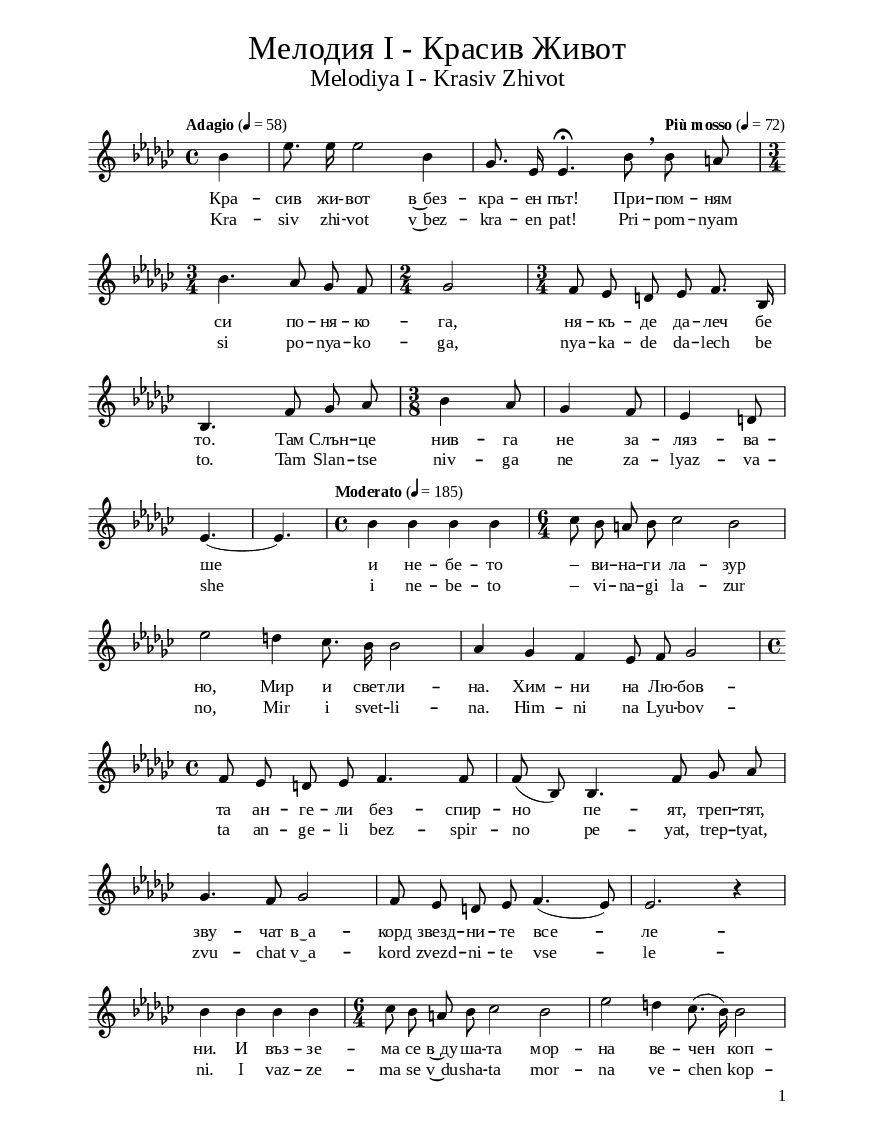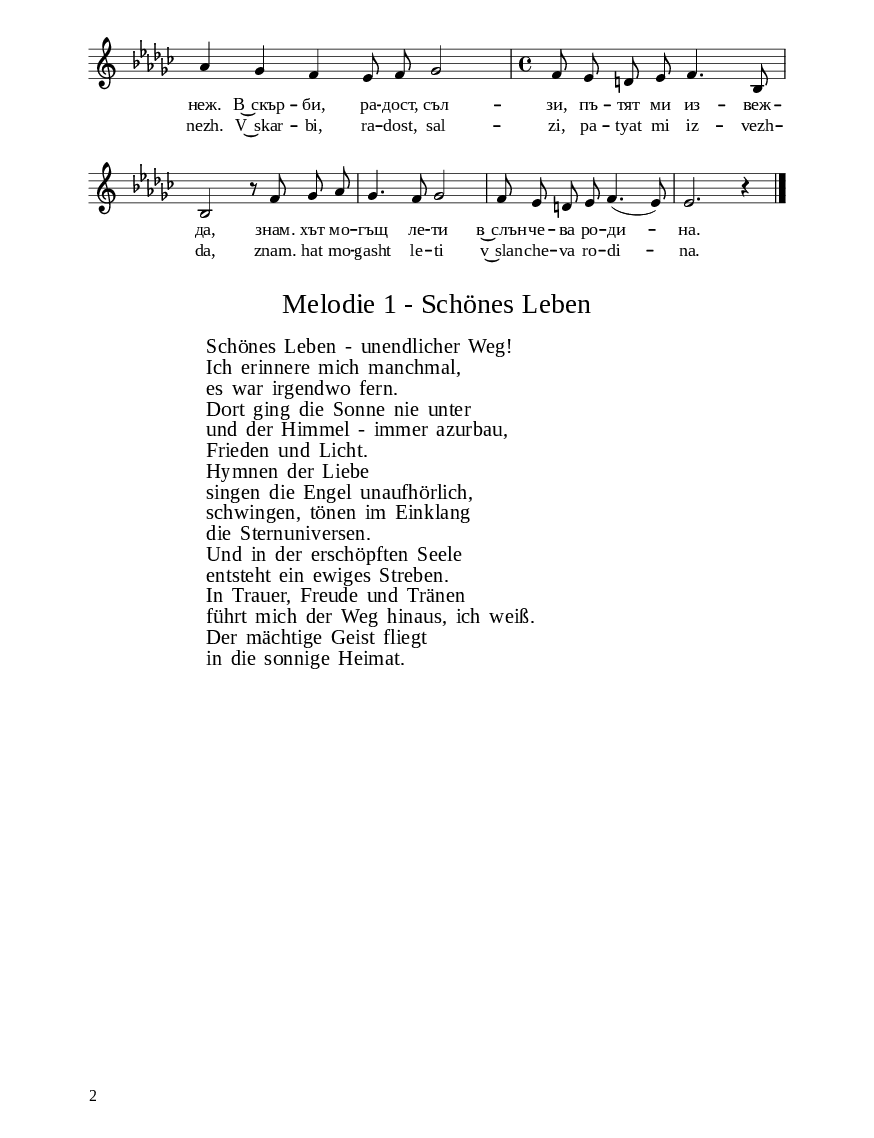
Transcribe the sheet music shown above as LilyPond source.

\version "2.22.1"

% include paper part and global functions
\include "include/globals.ily"

\bookpart {
  \include "include/bookpart-paper.ily"
  \score {
    \include "include/score-layout.ily"

    \new Voice \absolute {
      \clef treble
      \key ges \major
      \time 4/4
      \tempoFunc "Adagio" 4 "58"
      \autoBeamOff
      \partial 4
      bes'4 | % 1
      es''8.  es''16  es''2  bes'4 | % 2
      ges'8.  es'16  es'4. ^\fermata  bes'8 \breathe
      \tempoFunc "Più mosso" 4 "72"
      bes'8
      a'8 \break | % 3
      \time 3/4  | % 3
      bes'4.  as'8  ges'8  f'8 | % 4
      \time 2/4  | % 4
      ges'2 | % 5
      \time 3/4  | % 5
      f'8  es'8  d'8  es'8  f'8.
      bes16 \break | % 6
      bes4.  f'8  ges'8  as'8 | % 7
      \time 3/8  | % 7
      bes'4  as'8 | % 8
      ges'4  f'8 | % 9
      es'4  d'8 \break |
      es'4. ~  | % 11
      es'4.  | % 12
      \time 4/4  | % 12
      \tempoFunc "Moderato" 4 "185"
      bes'4  bes'4  bes'4  bes'4 | % 13
      \time 6/4  | % 13
      ces''8  bes'8  a'8  bes'8
      ces''2  bes'2 \break | % 14
      es''2  d''4  ces''8.  bes'16
      bes'2 | % 15
      as'4  ges'4  f'4  es'8  f'8
      ges'2 \break | % 16
      \time 4/4  | % 16
      f'8  es'8  d'8  es'8  f'4.
      f'8 | % 17
      f'8 (  bes8 )  bes4.  f'8  ges'8
      as'8 \break | % 18
      ges'4.  f'8  ges'2 | % 19
      f'8  es'8  d'8  es'8  f'4. (
      es'8 ) |
      es'2. r4 \break | % 21
      bes'4  bes'4  bes'4  bes'4 | % 22
      \time 6/4  | % 22
      ces''8  bes'8  a'8  bes'8
      ces''2  bes'2 | % 23
      es''2  d''4  ces''8. (  bes'16
      )  bes'2 \break | % 24
      as'4  ges'4  f'4  es'8  f'8
      ges'2 | % 25
      \time 4/4  | % 25
      f'8  es'8  d'8  es'8  f'4.
      bes8 \break | % 26
      bes2 r8  f'8  ges'8  as'8 | % 27
      ges'4.  f'8  ges'2 | % 28
      f'8  es'8  d'8  es'8  f'4. (
      es'8 ) | % 29
      es'2. r4 \bar "|."

    }

    \addlyrics {
      Кра -- сив жи- -- вот в~без -- кра --
      ен път! При -- пом -- ням си по --
      ня -- ко -- га, ня -- къ -- де да --
      леч бе то. Там Слън -- це нив --
      га не за -- ляз -- ва -- ше  и
      не -- бе -- то – ви -- на -- ги ла --
      зур но, Мир и свет -- ли -- на.
      Хим -- ни на Лю -- бов -- та ан --
      ге -- ли без -- спир -- но пе --
      ят, треп -- тят, зву -- чат в‿а --
      корд звезд -- ни -- те все -- ле
      -- ни. И въз -- зе -- ма се
      в~ду -- ша -- та мор -- на ве --
      чен коп -- неж. В~скър -- би,
      ра -- дост, съл -- зи, пъ -- тят ми
      из -- веж -- да, знам.  хът мо --
      гъщ ле -- ти в~слън -- че -- ва ро
      -- ди  -- на.}
      \addlyrics {
        Kra -- siv zhi -- vot v~bez -- kra --
        en pat! Pri -- pom -- nyam si po --
        nya -- ko -- ga, nya -- ka -- de da --
        lech be to. Tam Slan -- tse niv --
        ga ne za -- lyaz -- va -- she  i
        ne -- be -- to – vi -- na -- gi la --
        zur no, Mir i svet -- li -- na.
        Him -- ni na Lyu -- bov -- ta an --
        ge -- li bez -- spir -- no pe --
        yat, trep -- tyat, zvu -- chat v‿a --
        kord zvezd -- ni -- te vse -- le
        -- ni. I vaz -- ze -- ma se
        v~du -- sha -- ta mor -- na ve --
        chen kop -- nezh. V~skar -- bi,
        ra -- dost, sal -- zi, pa -- tyat mi
        iz -- vezh -- da, znam.  hat mo --
        gasht le -- ti v~slan -- che -- va ro
        -- di  -- na.}

        \header {
          title = \titleFunc "Мелодия I - Красив Живот" "Melodiya I - Krasiv Zhivot"
        }

        \midi{}

      } % score



      % include foreign translation(s) of the song
      \version "2.22.1"

\markup \fill-line { \fontsize #deTitleFontSize "Melodie 1 - Schönes Leben" }
\markup \null
\markup \null
\markup \fontsize #deCoupletFontSize {
  \hspace #10
  \override #`(baseline-skip . ,deCoupletBaselineSkip)

  \column {

\line { " "Schönes Leben - unendlicher Weg!}

\line { " "Ich erinnere mich manchmal,}

\line { " "es war irgendwo fern.}

\line { " "Dort ging die Sonne nie unter }

\line { " "und der Himmel - immer azurbau,}

\line { " "Frieden und Licht.}

\line { " "Hymnen der Liebe}

\line { " "singen die Engel unaufhörlich,}

\line { " "schwingen, tönen im Einklang }

\line { " "die Sternuniversen. }


\line { " "Und in der erschöpften Seele}

\line { " "entsteht ein ewiges Streben.}

\line { " "In Trauer, Freude und Tränen}

\line { " "führt mich der Weg hinaus, ich weiß.}

\line { " "Der mächtige Geist fliegt}

\line { " "in die sonnige Heimat.}

  }
}


    } % bookpart

    % Più mosso
    %
